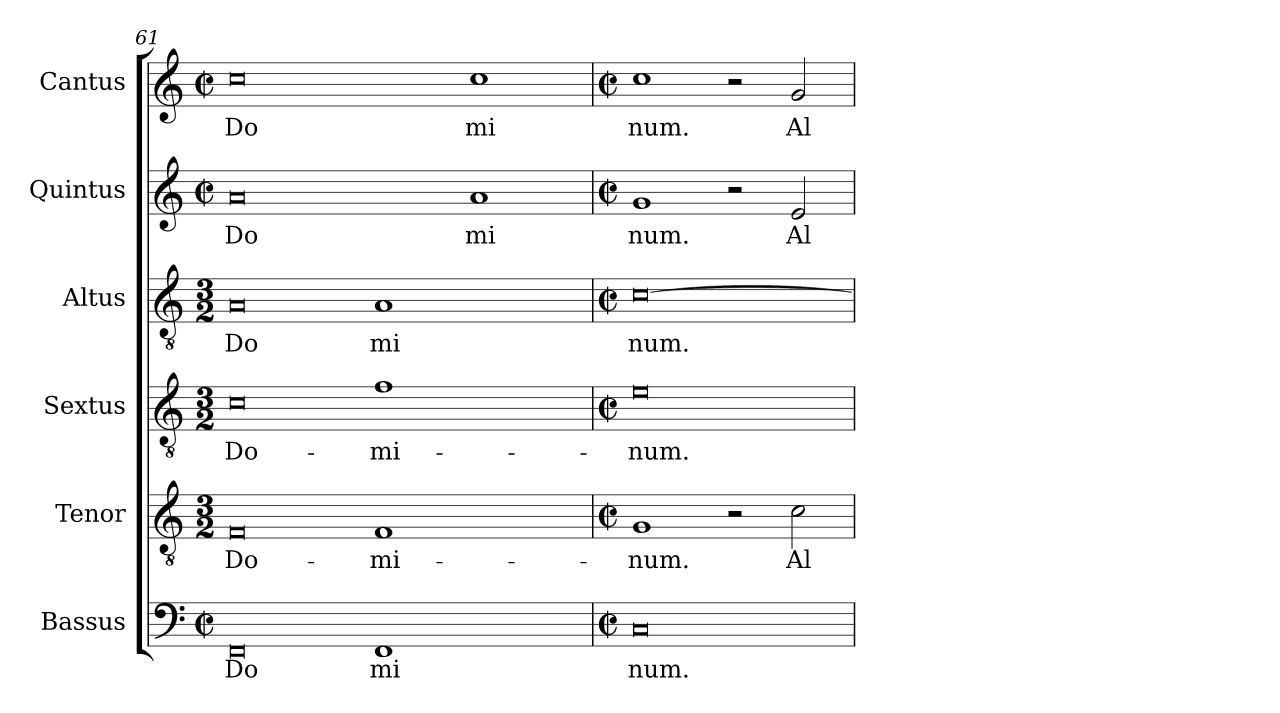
**kern	**text	**kern	**text	**kern	**text	**kern	**text	**kern	**text	**kern	**text
*part6	*part6	*part5	*part5	*part4	*part4	*part3	*part3	*part2	*part2	*part1	*part1
*staff6	*staff6	*staff5	*staff5	*staff4	*staff4	*staff3	*staff3	*staff2	*staff2	*staff1	*staff1
*I"Bassus	*	*I"Tenor	*	*I"Sextus	*	*I"Altus	*	*I"Quintus	*	*I"Cantus	*
!!LO:PB:g=z
*clefF4	*	*clefGv2	*	*clefGv2	*	*clefGv2	*	*clefG2	*	*clefG2	*
*M2/2	*	*M3/2	*	*M3/2	*	*M3/2	*	*M2/2	*	*M2/2	*
*met(c|)	*	*	*	*	*	*	*	*met(c|)	*	*met(c|)	*
=61	=61	=61	=61	=61	=61	=61	=61	=61	=61	=61	=61
!	!LO:LY:b:cj	!	!LO:LY:b:cj	!	!LO:LY:b:cj	!	!LO:LY:b:cj	!LO:N:vis=0	!LO:LY:b:cj	!LO:N:vis=0	!LO:LY:b:cj
0FF	Do	0F	Do-	0c	Do-	0A	Do	0.a	Do	0.cc	Do
!	!LO:LY:b:cj	!	!LO:LY:b:cj	!	!LO:LY:b:cj	!	!LO:LY:b:cj	!	!	!	!
1FF	mi	1F	-mi-	1f	-mi-	1A	mi	.	.	.	.
!	!	!	!	!	!	!	!	!LO:N:vis=1	!LO:LY:b:cj	!LO:N:vis=1	!LO:LY:b:cj
1.ryy	.	1.ryy	.	1.ryy	.	1.ryy	.	1.a	mi	1.cc	mi
=62	=62	=62	=62	=62	=62	=62	=62	=62	=62	=62	=62
*M2/2	*	*M2/2	*	*M2/2	*	*M2/2	*	*M2/2	*	*M2/2	*
*met(c|)	*	*met(c|)	*	*met(c|)	*	*met(c|)	*	*met(c|)	*	*met(c|)	*
!	!LO:LY:b:cj	!	!LO:LY:b:cj	!	!LO:LY:b:cj	!	!LO:LY:b	!	!LO:LY:b:cj	!	!LO:LY:b:cj
0C	num.	1G	-num.	0e	-num.	[>0c	num.	1g	num.	1cc	num.
.	.	2r	.	.	.	.	.	2r	.	2r	.
!	!	!	!LO:LY:b:cj	!	!	!	!	!	!LO:LY:b:cj	!	!LO:LY:b:cj
.	.	2c\	Al-	.	.	.	.	2e/	Al	2g/	Al
=	=	=	=	=	=	=	=	=	=	=	=
*-	*-	*-	*-	*-	*-	*-	*-	*-	*-	*-	*-
